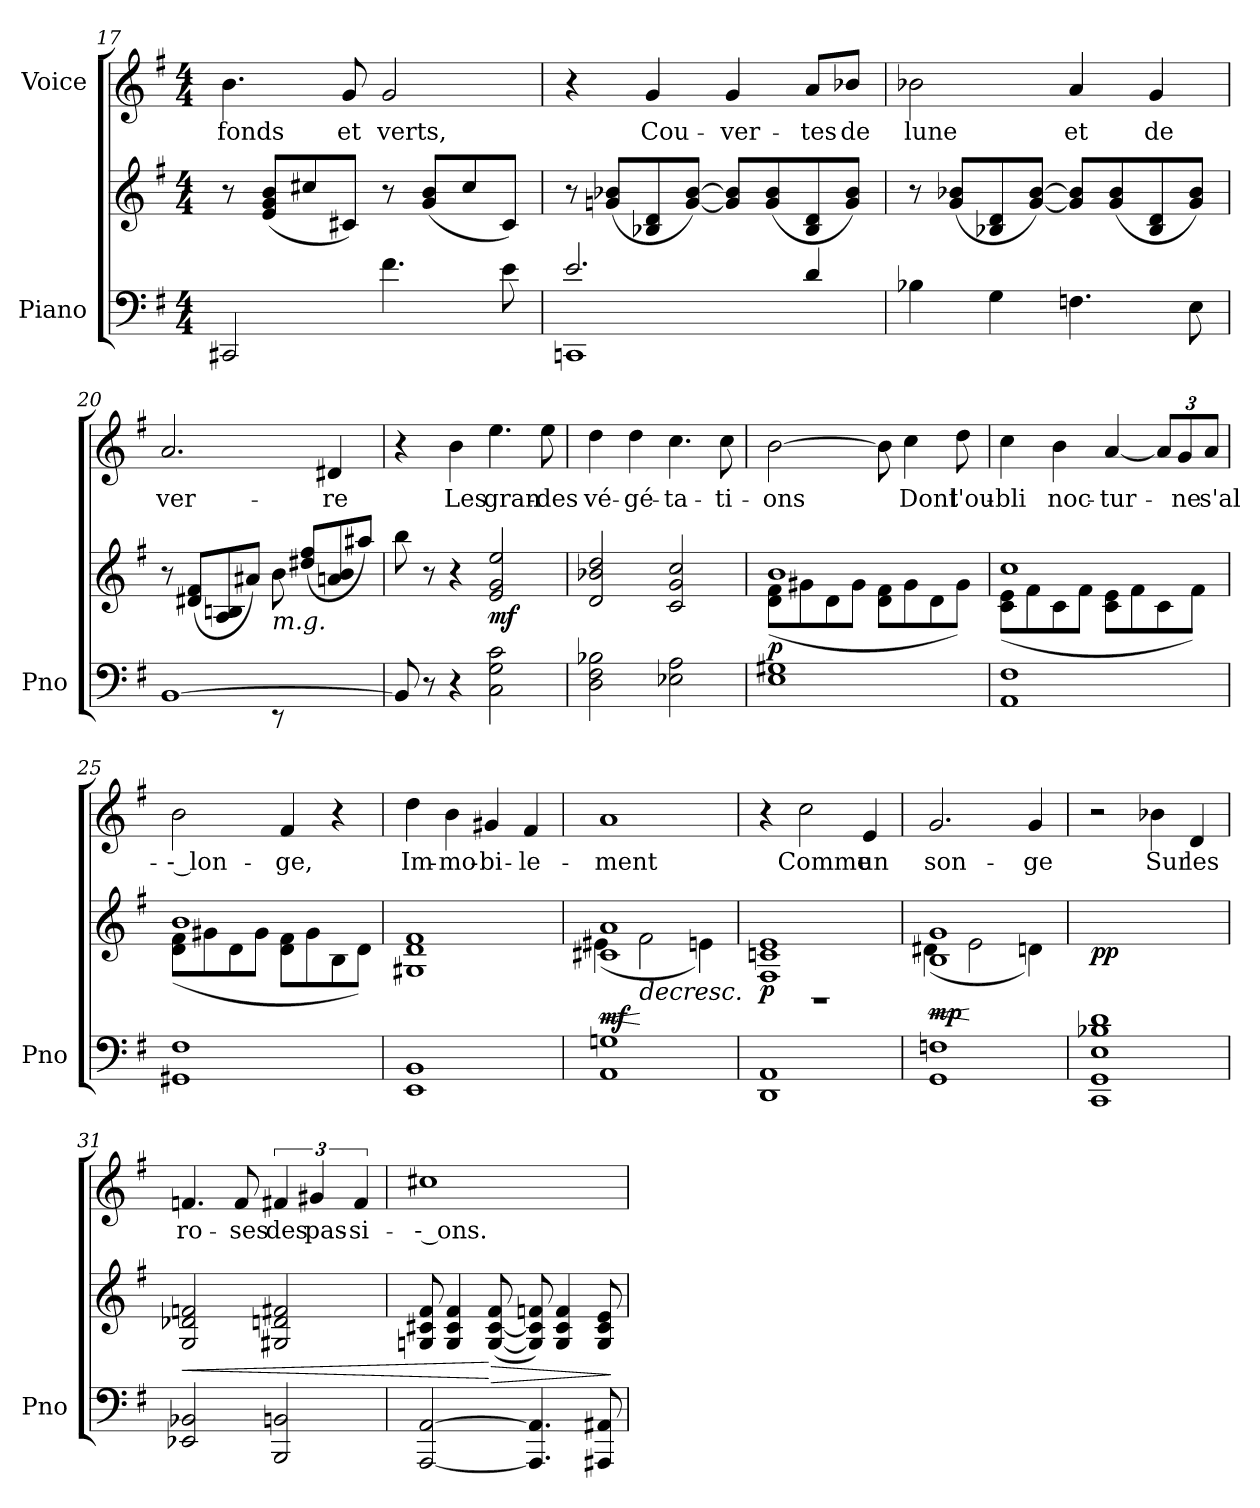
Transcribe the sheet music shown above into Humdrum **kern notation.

**kern	**kern	**dynam	**kern	**text
*part2	*part2	*part2	*part1	*part1
*staff3	*staff2	*staff2/3	*staff1	*staff1
*I"Piano	*	*	*I"Voice	*
*I'Pno	*	*	*	*
*clefF4	*clefG2	*	*clefG2	*
*k[f#]	*k[f#]	*	*k[f#]	*
*M4/4	*M4/4	*	*M4/4	*
=17	=17	=17	=17	=17
2CC#X/	8r	.	4.b\	-fonds
.	(8e/ 8g/ 8b/L	.	.	.
.	8cc#X/	.	.	.
.	8c#X/J)	.	8g/	et
4.f#\	8r	.	2g/	verts,
.	(8g/ 8b/L	.	.	.
.	8cc#/	.	.	.
8e\	8c#/J)	.	.	.
=18	=18	=18	=18	=18
*^	*	*	*	*
2.e/	1CCn	8r	.	4r	.
.	.	(8gn/ 8b-X/L	.	.	.
.	.	8B-X/ 8d/	.	4g/	Cou-
.	.	[8g/ [8b-/J)	.	.	.
.	.	8g/] 8b-/]L	.	4g/	-ver-
.	.	(8g/ 8b-/	.	.	.
4d/	.	8B-/ 8d/	.	8a/L	-tes
.	.	8g/ 8b-/J)	.	8b-X/J	de
*v	*v	*	*	*	*
=19	=19	=19	=19	=19
4B-X\	8r	.	2b-X\	lune
.	(8g/ 8b-X/L	.	.	.
4G\	8B-X/ 8d/	.	.	.
.	[8g/ [8b-/J)	.	.	.
4.Fn\	8g/] 8b-/]L	.	4a/	et
.	(8g/ 8b-/	.	.	.
.	8B-/ 8d/	.	4g/	de
8E\	8g/ 8b-/J)	.	.	.
=20	=20	=20	=20	=20
*^	*	*	*	*
[1BB	2ryy	8r	.	2.a/	ver-
.	.	(8d#X/ 8f#/L	.	.	.
.	.	8A/ 8Bn/	.	.	.
.	.	8a#X/J)	.	.	.
!	!	!LO:TX:b:i:t=m.g.	!	!	!
.	8r	8b\	.	.	.
.	8ryy	(8dd#X/ 8ff#/L	.	.	.
.	4ryy	8an/ 8b/	.	4d#X/	-re
.	.	8aa#X/J)	.	.	.
*v	*v	*	*	*	*
=21	=21	=21	=21	=21
8BB/]	8bb\	.	4r	.
8r	8r	.	.	.
4r	4r	.	4b\	Les
!	!	!LO:DY:b	!	!
2C\ 2G\ 2c\	2e/ 2g/ 2ee/	mf	4.ee\	gran-
.	.	.	8ee\	-des
=22	=22	=22	=22	=22
2D\ 2F#\ 2B-X\	2d/ 2b-X/ 2dd/	.	4dd\	vé-
.	.	.	4dd\	-gé-
2E-X\ 2A\	2c/ 2g/ 2cc/	.	4.cc\	-ta-
.	.	.	8cc\	-ti-
=23	=23	=23	=23	=23
*	*^	*	*	*
!	!	!	!LO:DY:b	!	!
1E 1G#X	1b	(>8d\ 8f#\L	p	[2b\	-ons
.	.	8g#X\	.	.	.
.	.	8d\	.	.	.
.	.	8g#\J	.	.	.
.	.	8d\ 8f#\L	.	8b\]	.
.	.	8g#\	.	4cc\	Dont
.	.	8d\	.	.	.
.	.	8g#\J)	.	8dd\	l'ou-
=24	=24	=24	=24	=24	=24
1AA 1F#	1cc	(>8c\ 8e\L	.	4cc\	-bli
.	.	8f#\	.	.	.
.	.	8c\	.	4b\	noc-
.	.	8f#\J	.	.	.
.	.	8c\ 8e\L	.	[4a/	-tur-
.	.	8f#\	.	.	.
.	.	8c\	.	12a/L]	.
.	.	.	.	12g/	-ne
.	.	8f#\J)	.	.	.
.	.	.	.	12a/J	s'al-
=25	=25	=25	=25	=25	=25
1GG#X 1F#	1b	(>8d\ 8f#\L	.	2b\	-- lon-
.	.	8g#X\	.	.	.
.	.	8d\	.	.	.
.	.	8g#\J	.	.	.
.	.	8d\ 8f#\L	.	4f#/	-ge,
.	.	8g#\	.	.	.
.	.	8B\	.	4r	.
.	.	8d\J)	.	.	.
*	*v	*v	*	*	*
=26	=26	=26	=26	=26
1EE 1BB	1G#X 1d 1f#	.	4dd\	Im-
.	.	.	4b\	-mo-
.	.	.	4g#X/	-bi-
.	.	.	4f#/	-le-
=27	=27	=27	=27	=27
!	!	!LO:HP:b	!	!
*	*^	*	*	*
!	!	!	!LO:DY:n=1:b	!	!
1AA 1Gn	1c#X 1a	(>4e#X\	< mf	1a	-ment
!	!	!	!LO:HP:n=1:b	!	!
.	.	2f#\	[ >	.	.
.	.	4en\)	.	.	.
=28	=28	=28	=28	=28	=28
!	!	!	!LO:DY:b	!	!
1DD 1AA	1F# 1cn 1e	1r	p	4r	.
.	.	.	.	2cc\	Comme
.	.	.	.	4e/	un
=29	=29	=29	=29	=29	=29
!	!	!	!LO:HP:b	!	!
!	!	!	!LO:DY:n=1:b	!	!
1GG 1Fn	1B 1g	(>4d#X\	< mp	2.g/	son-
.	.	2e\	[	.	.
.	.	4dn\)	.	4g/	-ge
*	*v	*v	*	*	*
.	.	]	.	.
=30	=30	=30	=30	=30
*^	*	*	*	*
!	!	!	!LO:DY:b	!	!
1B-X 1d	1CC 1GG 1E	1ryy	pp	2r	.
.	.	.	.	4b-X\	Sur
.	.	.	.	4d/	les
*v	*v	*	*	*	*
=31	=31	=31	=31	=31
!	!	!LO:HP:b	!	!
2EE-X/ 2BB-X/	2G/ 2d-X/ 2fn/	<	4.fn/	ro-
.	.	.	8f/	-ses
2BBB/ 2BBn/	2G#X/ 2dn/ 2f#X/	.	6f#X/	des
.	.	.	6g#X/	pas-
.	.	.	6f#/	-si-
=32	=32	=32	=32	=32
[2AAA/ [2AA/	8Gn/ 8c#X/ 8f#/	.	1cc#X	-- ons.
.	4G/ 4c#/ 4f#/	.	.	.
!	!	!LO:HP:n=1:b	!	!
.	(>[8G/ [8c#/ 8f#/	[ >	.	.
4.AAA/] 4.AA/]	8G/] 8c#/] 8fn/)	.	.	.
.	4G/ 4c#/ 4f/	.	.	.
8AAA#X/ 8AA#X/	8G/ 8c#/ 8e/	.	.	.
.	.	]	.	.
=	=	=	=	=
*-	*-	*-	*-	*-
